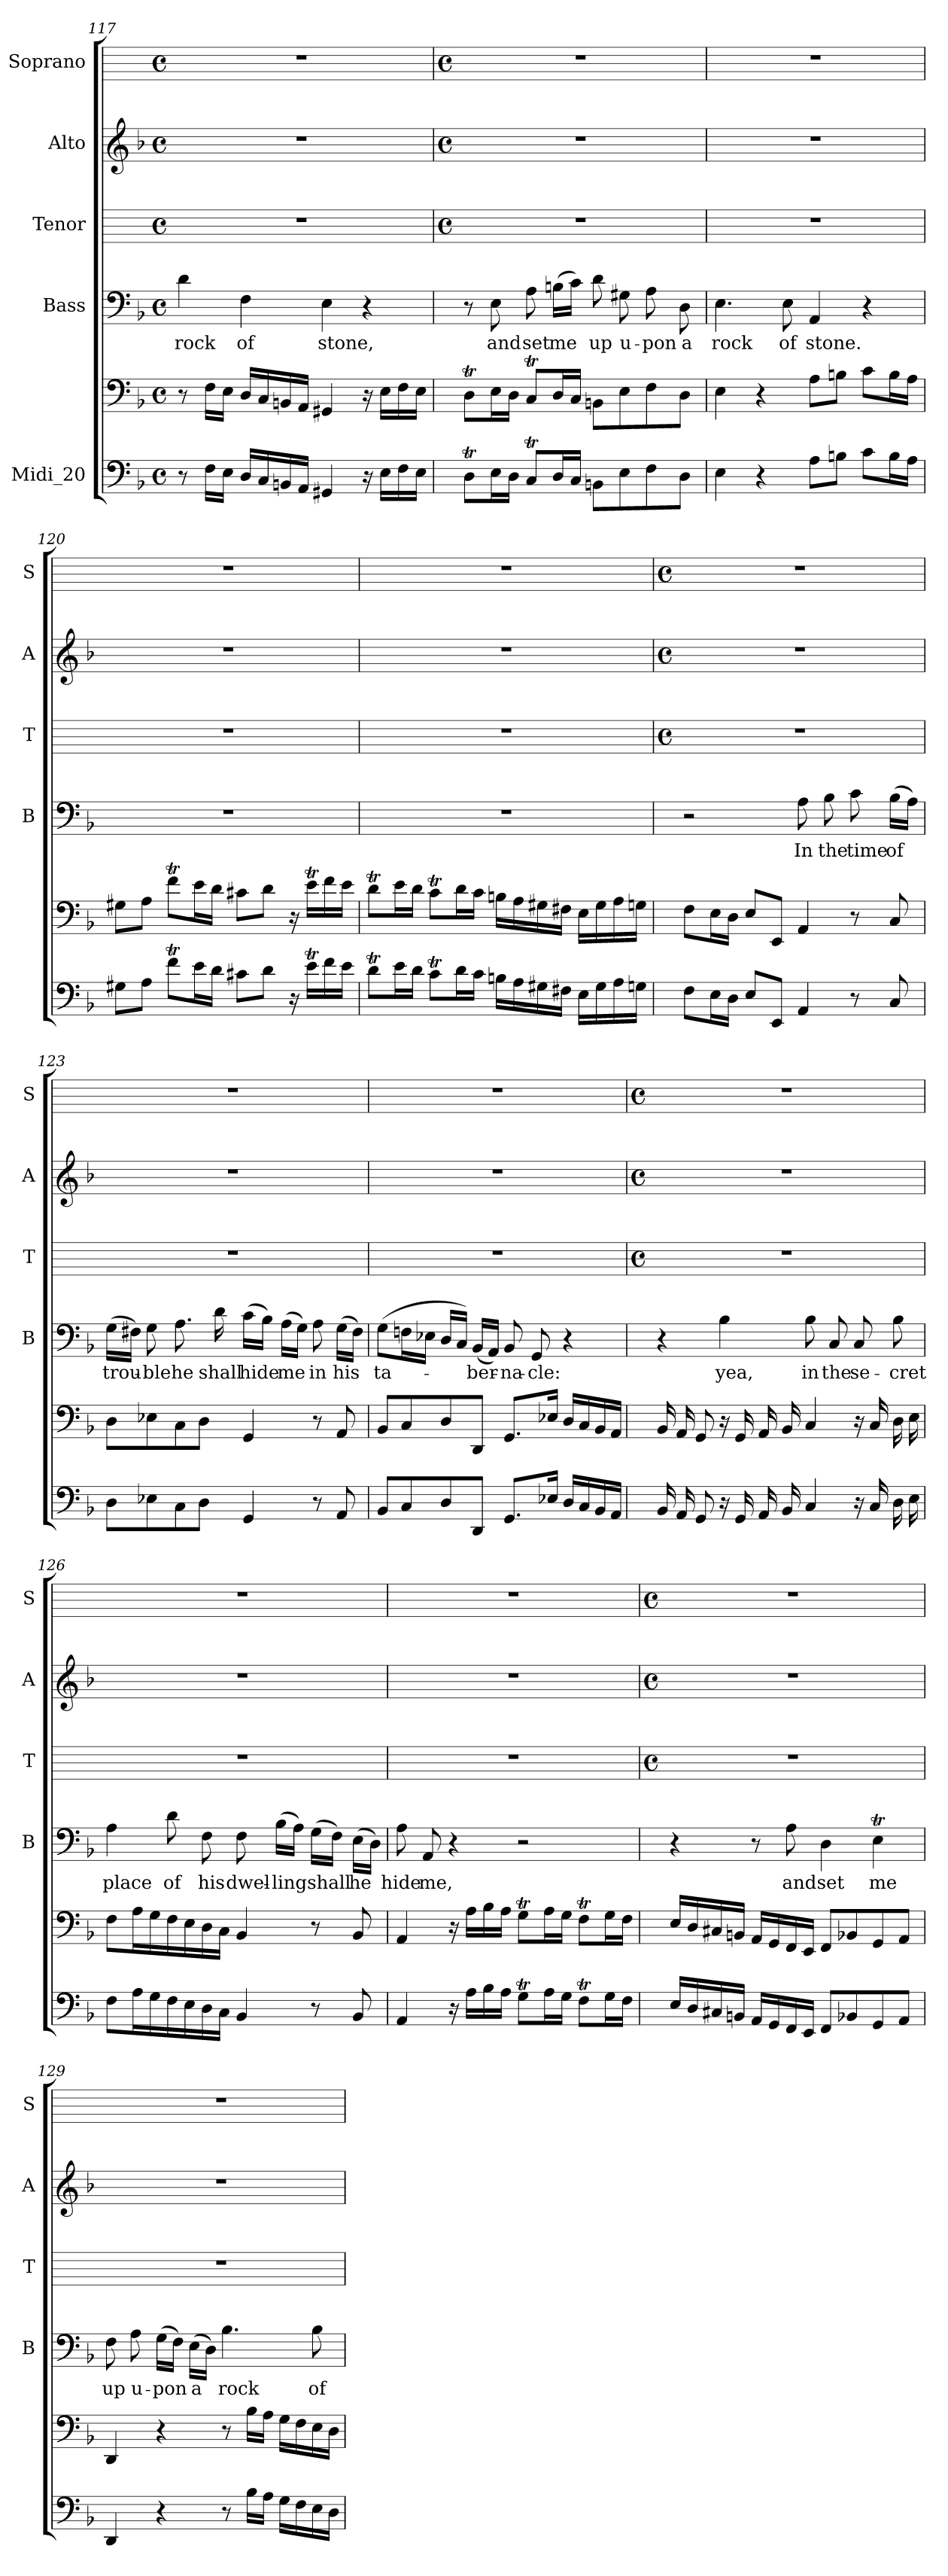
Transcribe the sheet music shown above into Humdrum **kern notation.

**kern	**kern	**kern	**text	**kern	**kern	**kern
*part5	*part5	*part4	*part4	*part3	*part2	*part1
*staff6	*staff5	*staff4	*staff4	*staff3	*staff2	*staff1
*I"Midi_20	*	*I"Bass	*	*I"Tenor	*I"Alto	*I"Soprano
*	*	*I'B	*	*I'T	*I'A	*I'S
*clefF4	*clefF4	*clefF4	*	*	*clefG2	*
*k[b-]	*k[b-]	*k[b-]	*	*	*k[b-]	*
*F:	*F:	*F:	*	*	*F:	*
*M4/4	*M4/4	*M4/4	*	*M4/4	*M4/4	*M4/4
*met(c)	*met(c)	*met(c)	*	*met(c)	*met(c)	*met(c)
=117	=117	=117	=117	=117	=117	=117
!	!	!	!LO:LY:b	!	!	!
8r	8r	4d	rock	1r	1r	1r
16FLL	16FLL	.	.	.	.	.
16EJJ	16EJJ	.	.	.	.	.
!	!	!	!LO:LY:b	!	!	!
16DLL	16DLL	4F	of	.	.	.
16C	16C	.	.	.	.	.
16BBn	16BBn	.	.	.	.	.
16AAJJ	16AAJJ	.	.	.	.	.
!	!	!	!LO:LY:b	!	!	!
4GG#X	4GG#X	4E	stone,	.	.	.
16r	16r	4r	.	.	.	.
16ELL	16ELL	.	.	.	.	.
16F	16F	.	.	.	.	.
16EJJ	16EJJ	.	.	.	.	.
!!LO:LB:g=z
=118	=118	=118	=118	=118	=118	=118
*	*	*	*	*M4/4	*M4/4	*M4/4
*	*	*	*	*met(c)	*met(c)	*met(c)
8DTL	8DTL	8r	.	1r	1r	1r
!	!	!	!LO:LY:b	!	!	!
16EL	16EL	8E	and	.	.	.
16DJJ	16DJJ	.	.	.	.	.
!	!	!	!LO:LY:b	!	!	!
8CTL	8CTL	8A	set	.	.	.
!	!	!	!LO:LY:b	!	!	!
16DL	16DL	(>16BnLL	me	.	.	.
16CJJ	16CJJ	16cJJ)	.	.	.	.
!	!	!	!LO:LY:b	!	!	!
8BBnL	8BBnL	8d	up	.	.	.
!	!	!	!LO:LY:b	!	!	!
8E	8E	8G#X	u-	.	.	.
!	!	!	!LO:LY:b	!	!	!
8F	8F	8A	-pon	.	.	.
!	!	!	!LO:LY:b	!	!	!
8DJ	8DJ	8D	a	.	.	.
=119	=119	=119	=119	=119	=119	=119
!	!	!	!LO:LY:b	!	!	!
4E	4E	4.E	rock	1r	1r	1r
4r	4r	.	.	.	.	.
!	!	!	!LO:LY:b	!	!	!
.	.	8E	of	.	.	.
!	!	!	!LO:LY:b	!	!	!
8AL	8AL	4AA	stone.	.	.	.
8BnJ	8BnJ	.	.	.	.	.
8cL	8cL	4r	.	.	.	.
16BL	16BL	.	.	.	.	.
16AJJ	16AJJ	.	.	.	.	.
=120	=120	=120	=120	=120	=120	=120
8G#XL	8G#XL	1r	.	1r	1r	1r
8AJ	8AJ	.	.	.	.	.
8fTL	8fTL	.	.	.	.	.
16eL	16eL	.	.	.	.	.
16dJJ	16dJJ	.	.	.	.	.
8c#XL	8c#XL	.	.	.	.	.
8dJ	8dJ	.	.	.	.	.
16r	16r	.	.	.	.	.
16etLL	16etLL	.	.	.	.	.
16f	16f	.	.	.	.	.
16eJJ	16eJJ	.	.	.	.	.
=121	=121	=121	=121	=121	=121	=121
8dTL	8dTL	1r	.	1r	1r	1r
16eL	16eL	.	.	.	.	.
16dJJ	16dJJ	.	.	.	.	.
8cTL	8cTL	.	.	.	.	.
16dL	16dL	.	.	.	.	.
16cJJ	16cJJ	.	.	.	.	.
16BnLL	16BnLL	.	.	.	.	.
16A	16A	.	.	.	.	.
16G#X	16G#X	.	.	.	.	.
16F#XJJ	16F#XJJ	.	.	.	.	.
16ELL	16ELL	.	.	.	.	.
16G#	16G#	.	.	.	.	.
16A	16A	.	.	.	.	.
16GnJJ	16GnJJ	.	.	.	.	.
!!LO:LB:g=z
=122	=122	=122	=122	=122	=122	=122
*	*	*	*	*M4/4	*M4/4	*M4/4
*	*	*	*	*met(c)	*met(c)	*met(c)
8FL	8FL	2r	.	1r	1r	1r
16EL	16EL	.	.	.	.	.
16DJJ	16DJJ	.	.	.	.	.
8EL	8EL	.	.	.	.	.
8EEJ	8EEJ	.	.	.	.	.
!	!	!	!LO:LY:b	!	!	!
4AA	4AA	8A	In	.	.	.
!	!	!	!LO:LY:b	!	!	!
.	.	8B-	the	.	.	.
!	!	!	!LO:LY:b	!	!	!
8r	8r	8c	time	.	.	.
!	!	!	!LO:LY:b	!	!	!
8C	8C	(>16B-LL	of	.	.	.
.	.	16AJJ)	.	.	.	.
=123	=123	=123	=123	=123	=123	=123
!	!	!	!LO:LY:b	!	!	!
8DL	8DL	(>16GLL	trou-	1r	1r	1r
.	.	16F#XJJ)	.	.	.	.
!	!	!	!LO:LY:b	!	!	!
8E-X	8E-X	8G	ble	.	.	.
!	!	!	!LO:LY:b	!	!	!
8C	8C	8.A	he	.	.	.
8DJ	8DJ	.	.	.	.	.
!	!	!	!LO:LY:b	!	!	!
.	.	16d	shall	.	.	.
!	!	!	!LO:LY:b	!	!	!
4GG	4GG	(>16cLL	hide	.	.	.
.	.	16B-JJ)	.	.	.	.
!	!	!	!LO:LY:b	!	!	!
.	.	(>16ALL	me	.	.	.
.	.	16GJJ)	.	.	.	.
!	!	!	!LO:LY:b	!	!	!
8r	8r	8A	in	.	.	.
!	!	!	!LO:LY:b	!	!	!
8AA	8AA	(>16GLL	his	.	.	.
.	.	16F#JJ)	.	.	.	.
=124	=124	=124	=124	=124	=124	=124
!	!	!	!LO:LY:b	!	!	!
8BB-L	8BB-L	(<8GL	ta-	1r	1r	1r
8C	8C	16FnL	.	.	.	.
.	.	16E-XJJ	.	.	.	.
8D	8D	16DLL	.	.	.	.
.	.	16CJJ)	.	.	.	.
!	!	!	!LO:LY:b	!	!	!
8DDJ	8DDJ	(<16BB-LL	ber-	.	.	.
.	.	16AAJJ)	.	.	.	.
!	!	!	!LO:LY:b	!	!	!
8.GGL	8.GGL	8BB-	na-	.	.	.
!	!	!	!LO:LY:b	!	!	!
.	.	8GG	-cle:	.	.	.
16E-XJ	16E-XJ	.	.	.	.	.
16DLL	16DLL	4r	.	.	.	.
16C	16C	.	.	.	.	.
16BB-	16BB-	.	.	.	.	.
16AAJJ	16AAJJ	.	.	.	.	.
!!LO:LB:g=z
=125	=125	=125	=125	=125	=125	=125
*	*	*	*	*M4/4	*M4/4	*M4/4
*	*	*	*	*met(c)	*met(c)	*met(c)
16BB-LL	16BB-LL	4r	.	1r	1r	1r
16AA	16AA	.	.	.	.	.
8GGJ	8GGJ	.	.	.	.	.
!	!	!	!LO:LY:b	!	!	!
16r	16r	4B-	yea,	.	.	.
16GGLL	16GGLL	.	.	.	.	.
16AA	16AA	.	.	.	.	.
16BB-JJ	16BB-JJ	.	.	.	.	.
!	!	!	!LO:LY:b	!	!	!
4C	4C	8B-	in	.	.	.
!	!	!	!LO:LY:b	!	!	!
.	.	8C	the	.	.	.
!	!	!	!LO:LY:b	!	!	!
16r	16r	8C	se-	.	.	.
16CLL	16CLL	.	.	.	.	.
!	!	!	!LO:LY:b	!	!	!
16D	16D	8B-	-cret	.	.	.
16EJJ	16EJJ	.	.	.	.	.
=126	=126	=126	=126	=126	=126	=126
!	!	!	!LO:LY:b	!	!	!
8FL	8FL	4A	place	1r	1r	1r
16AL	16AL	.	.	.	.	.
16G	16G	.	.	.	.	.
!	!	!	!LO:LY:b	!	!	!
16F	16F	8d	of	.	.	.
16E	16E	.	.	.	.	.
!	!	!	!LO:LY:b	!	!	!
16D	16D	8F	his	.	.	.
16CJJ	16CJJ	.	.	.	.	.
!	!	!	!LO:LY:b	!	!	!
4BB-	4BB-	8F	dwel-	.	.	.
!	!	!	!LO:LY:b	!	!	!
.	.	(>16B-LL	-ling	.	.	.
.	.	16AJJ)	.	.	.	.
!	!	!	!LO:LY:b	!	!	!
8r	8r	(>16GLL	shall	.	.	.
.	.	16FJJ)	.	.	.	.
!	!	!	!LO:LY:b	!	!	!
8BB-	8BB-	(>16ELL	he	.	.	.
.	.	16DJJ)	.	.	.	.
=127	=127	=127	=127	=127	=127	=127
!	!	!	!LO:LY:b	!	!	!
4AA	4AA	8A	hide	1r	1r	1r
!	!	!	!LO:LY:b	!	!	!
.	.	8AA	me,	.	.	.
16r	16r	4r	.	.	.	.
16ALL	16ALL	.	.	.	.	.
16B-	16B-	.	.	.	.	.
16AJJ	16AJJ	.	.	.	.	.
8GTL	8GTL	2r	.	.	.	.
16AL	16AL	.	.	.	.	.
16GJJ	16GJJ	.	.	.	.	.
8FTL	8FTL	.	.	.	.	.
16GL	16GL	.	.	.	.	.
16FJJ	16FJJ	.	.	.	.	.
!!LO:LB:g=z
=128	=128	=128	=128	=128	=128	=128
*	*	*	*	*M4/4	*M4/4	*M4/4
*	*	*	*	*met(c)	*met(c)	*met(c)
16ELL	16ELL	4r	.	1r	1r	1r
16D	16D	.	.	.	.	.
16C#X	16C#X	.	.	.	.	.
16BBnJJ	16BBnJJ	.	.	.	.	.
16AALL	16AALL	8r	.	.	.	.
16GG	16GG	.	.	.	.	.
!	!	!	!LO:LY:b	!	!	!
16FF	16FF	8A	and	.	.	.
16EEJJ	16EEJJ	.	.	.	.	.
!	!	!	!LO:LY:b	!	!	!
8FFL	8FFL	4D	set	.	.	.
8BB-X	8BB-X	.	.	.	.	.
!	!	!	!LO:LY:b	!	!	!
8GG	8GG	4Et	me	.	.	.
8AAJ	8AAJ	.	.	.	.	.
=129	=129	=129	=129	=129	=129	=129
!	!	!	!LO:LY:b	!	!	!
4DD	4DD	8F	up	1r	1r	1r
!	!	!	!LO:LY:b	!	!	!
.	.	8A	u-	.	.	.
!	!	!	!LO:LY:b	!	!	!
4r	4r	(>16GLL	-pon	.	.	.
.	.	16FJJ)	.	.	.	.
!	!	!	!LO:LY:b	!	!	!
.	.	(>16ELL	a	.	.	.
.	.	16DJJ)	.	.	.	.
!	!	!	!LO:LY:b	!	!	!
8r	8r	4.B-	rock	.	.	.
16B-LL	16B-LL	.	.	.	.	.
16AJJ	16AJJ	.	.	.	.	.
16GLL	16GLL	.	.	.	.	.
16F	16F	.	.	.	.	.
!	!	!	!LO:LY:b	!	!	!
16E	16E	8B-	of	.	.	.
16DJJ	16DJJ	.	.	.	.	.
=	=	=	=	=	=	=
*-	*-	*-	*-	*-	*-	*-
